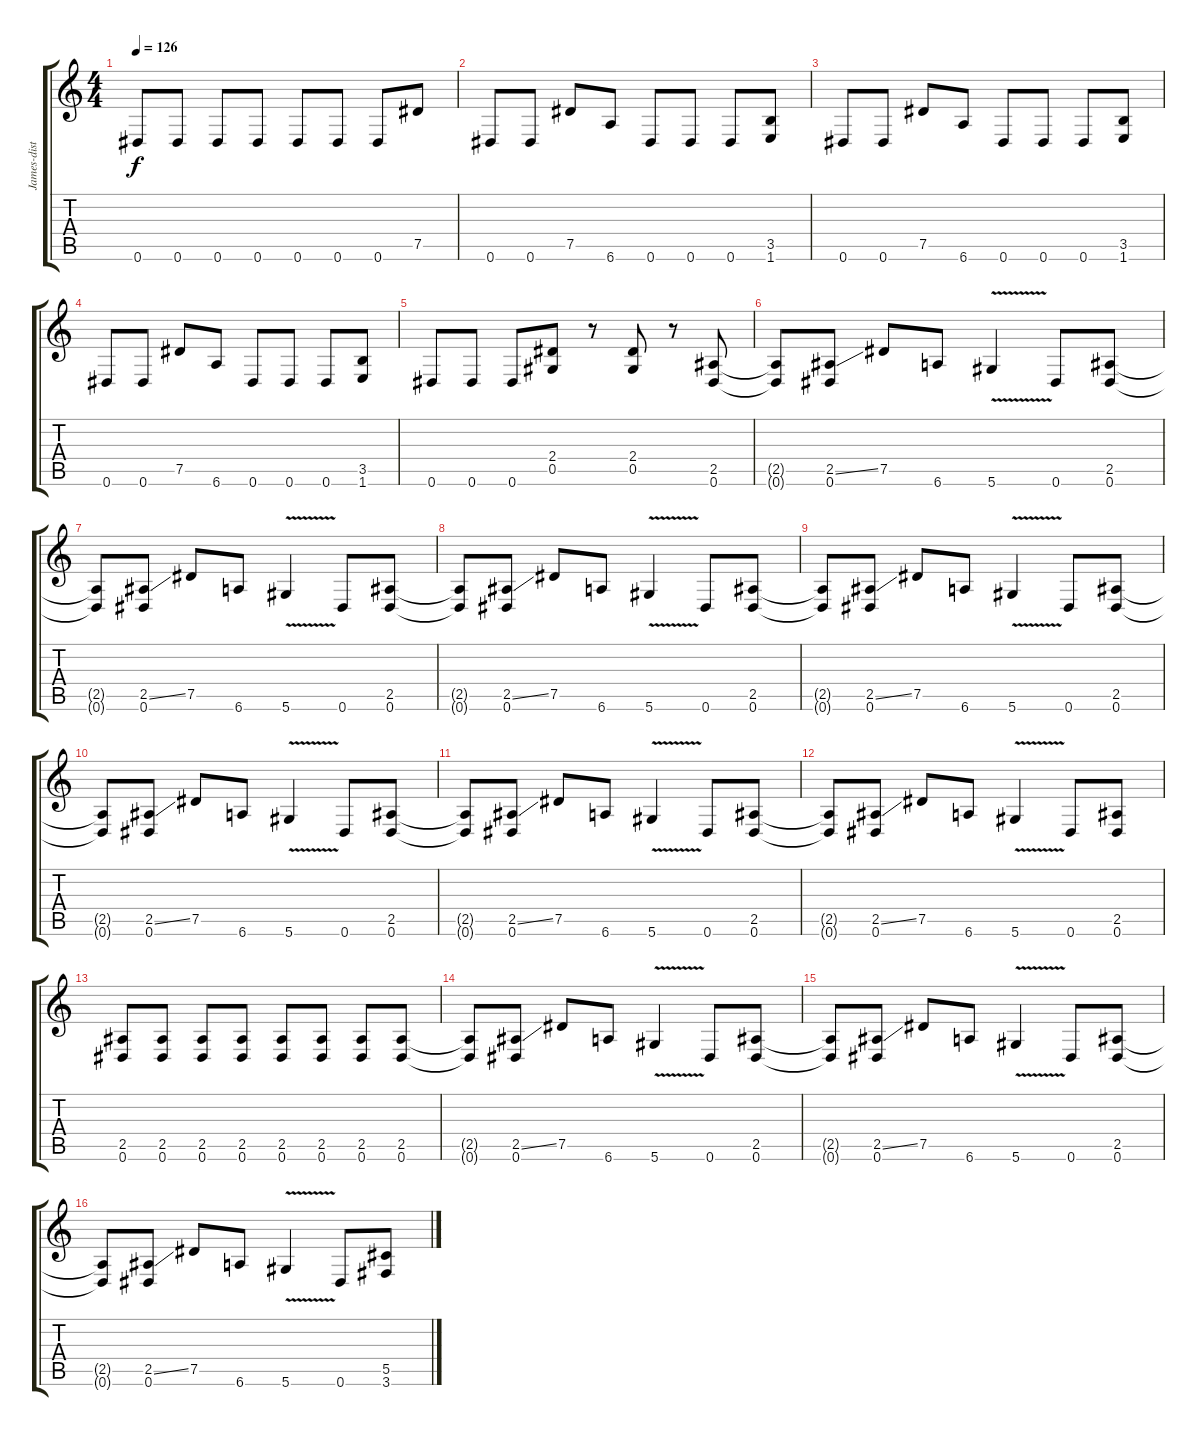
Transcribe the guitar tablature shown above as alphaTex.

\track ("James-dist" "James-dist") {instrument distortionguitar}
\staff {score tabs}
\tuning (Eb4 Bb3 Gb3 Db3 Ab2 Eb2) {hide}
\ts (4 4)
\tempo 126
\clef g2
\ks c
0.6.8{dy f} 0.6.8 0.6.8 0.6.8 0.6.8 0.6.8 0.6.8 7.5.8 |
0.6.8 0.6.8 7.5.8 6.6.8 0.6.8 0.6.8 0.6.8 (3.5 1.6).8 |
0.6.8 0.6.8 7.5.8 6.6.8 0.6.8 0.6.8 0.6.8 (3.5 1.6).8 |
0.6.8 0.6.8 7.5.8 6.6.8 0.6.8 0.6.8 0.6.8 (3.5 1.6).8 |
0.6.8 0.6.8 0.6.8 (2.4 0.5).8 r.8 (2.4 0.5).8 r.8 (2.5 0.6).8 |
(2.5{t} 0.6{t}).8 (2.5{ss} 0.6).8 7.5.8 6.6.8 5.6{v}.4 0.6.8 (2.5 0.6).8 |
(2.5{t} 0.6{t}).8 (2.5{ss} 0.6).8 7.5.8 6.6.8 5.6{v}.4 0.6.8 (2.5 0.6).8 |
(2.5{t} 0.6{t}).8 (2.5{ss} 0.6).8 7.5.8 6.6.8 5.6{v}.4 0.6.8 (2.5 0.6).8 |
(2.5{t} 0.6{t}).8 (2.5{ss} 0.6).8 7.5.8 6.6.8 5.6{v}.4 0.6.8 (2.5 0.6).8 |
(2.5{t} 0.6{t}).8 (2.5{ss} 0.6).8 7.5.8 6.6.8 5.6{v}.4 0.6.8 (2.5 0.6).8 |
(2.5{t} 0.6{t}).8 (2.5{ss} 0.6).8 7.5.8 6.6.8 5.6{v}.4 0.6.8 (2.5 0.6).8 |
(2.5{t} 0.6{t}).8 (2.5{ss} 0.6).8 7.5.8 6.6.8 5.6{v}.4 0.6.8 (2.5 0.6).8 |
(2.5 0.6).8 (2.5 0.6).8 (2.5 0.6).8 (2.5 0.6).8 (2.5 0.6).8 (2.5 0.6).8 (2.5 0.6).8 (2.5 0.6).8 |
(2.5{t} 0.6{t}).8 (2.5{ss} 0.6).8 7.5.8 6.6.8 5.6{v}.4 0.6.8 (2.5 0.6).8 |
(2.5{t} 0.6{t}).8 (2.5{ss} 0.6).8 7.5.8 6.6.8 5.6{v}.4 0.6.8 (2.5 0.6).8 |
(2.5{t} 0.6{t}).8 (2.5{ss} 0.6).8 7.5.8 6.6.8 5.6{v}.4 0.6.8 (5.5 3.6).8
